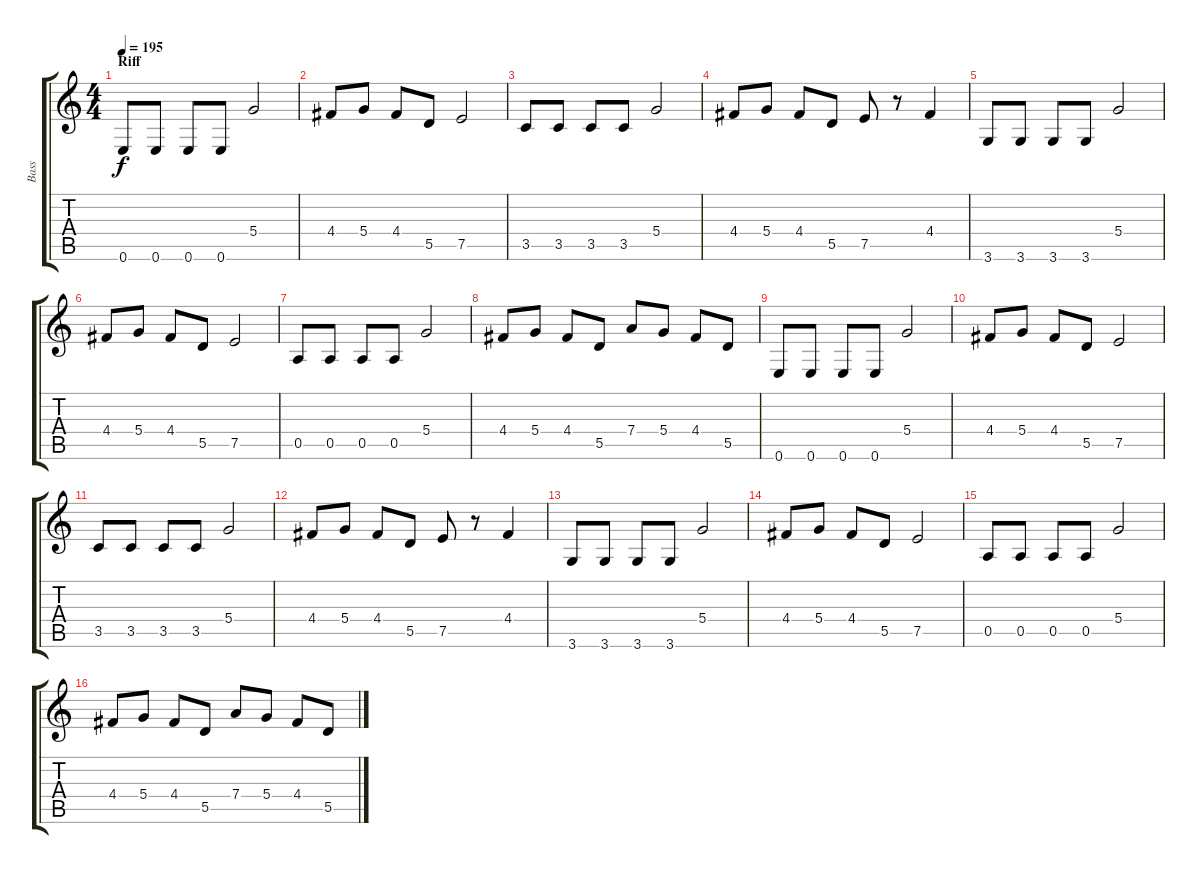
\track ("Bass" "Bass") {instrument electricbassfinger}
\staff {score tabs}
\tuning (E4 B3 G3 D3 A2 E2) {hide}
\ts (4 4)
\section ("" "Riff")
\tempo 195
\clef g2
\ks c
0.6.8{dy f} 0.6.8 0.6.8 0.6.8 5.4.2 |
4.4.8 5.4.8 4.4.8 5.5.8 7.5.2 |
3.5.8 3.5.8 3.5.8 3.5.8 5.4.2 |
4.4.8 5.4.8 4.4.8 5.5.8 7.5.8 r.8 4.4.4 |
3.6.8 3.6.8 3.6.8 3.6.8 5.4.2 |
4.4.8 5.4.8 4.4.8 5.5.8 7.5.2 |
0.5.8 0.5.8 0.5.8 0.5.8 5.4.2 |
4.4.8 5.4.8 4.4.8 5.5.8 7.4.8 5.4.8 4.4.8 5.5.8 |
\section ("" "")
0.6.8 0.6.8 0.6.8 0.6.8 5.4.2 |
4.4.8 5.4.8 4.4.8 5.5.8 7.5.2 |
3.5.8 3.5.8 3.5.8 3.5.8 5.4.2 |
4.4.8 5.4.8 4.4.8 5.5.8 7.5.8 r.8 4.4.4 |
3.6.8 3.6.8 3.6.8 3.6.8 5.4.2 |
4.4.8 5.4.8 4.4.8 5.5.8 7.5.2 |
0.5.8 0.5.8 0.5.8 0.5.8 5.4.2 |
4.4.8 5.4.8 4.4.8 5.5.8 7.4.8 5.4.8 4.4.8 5.5.8
